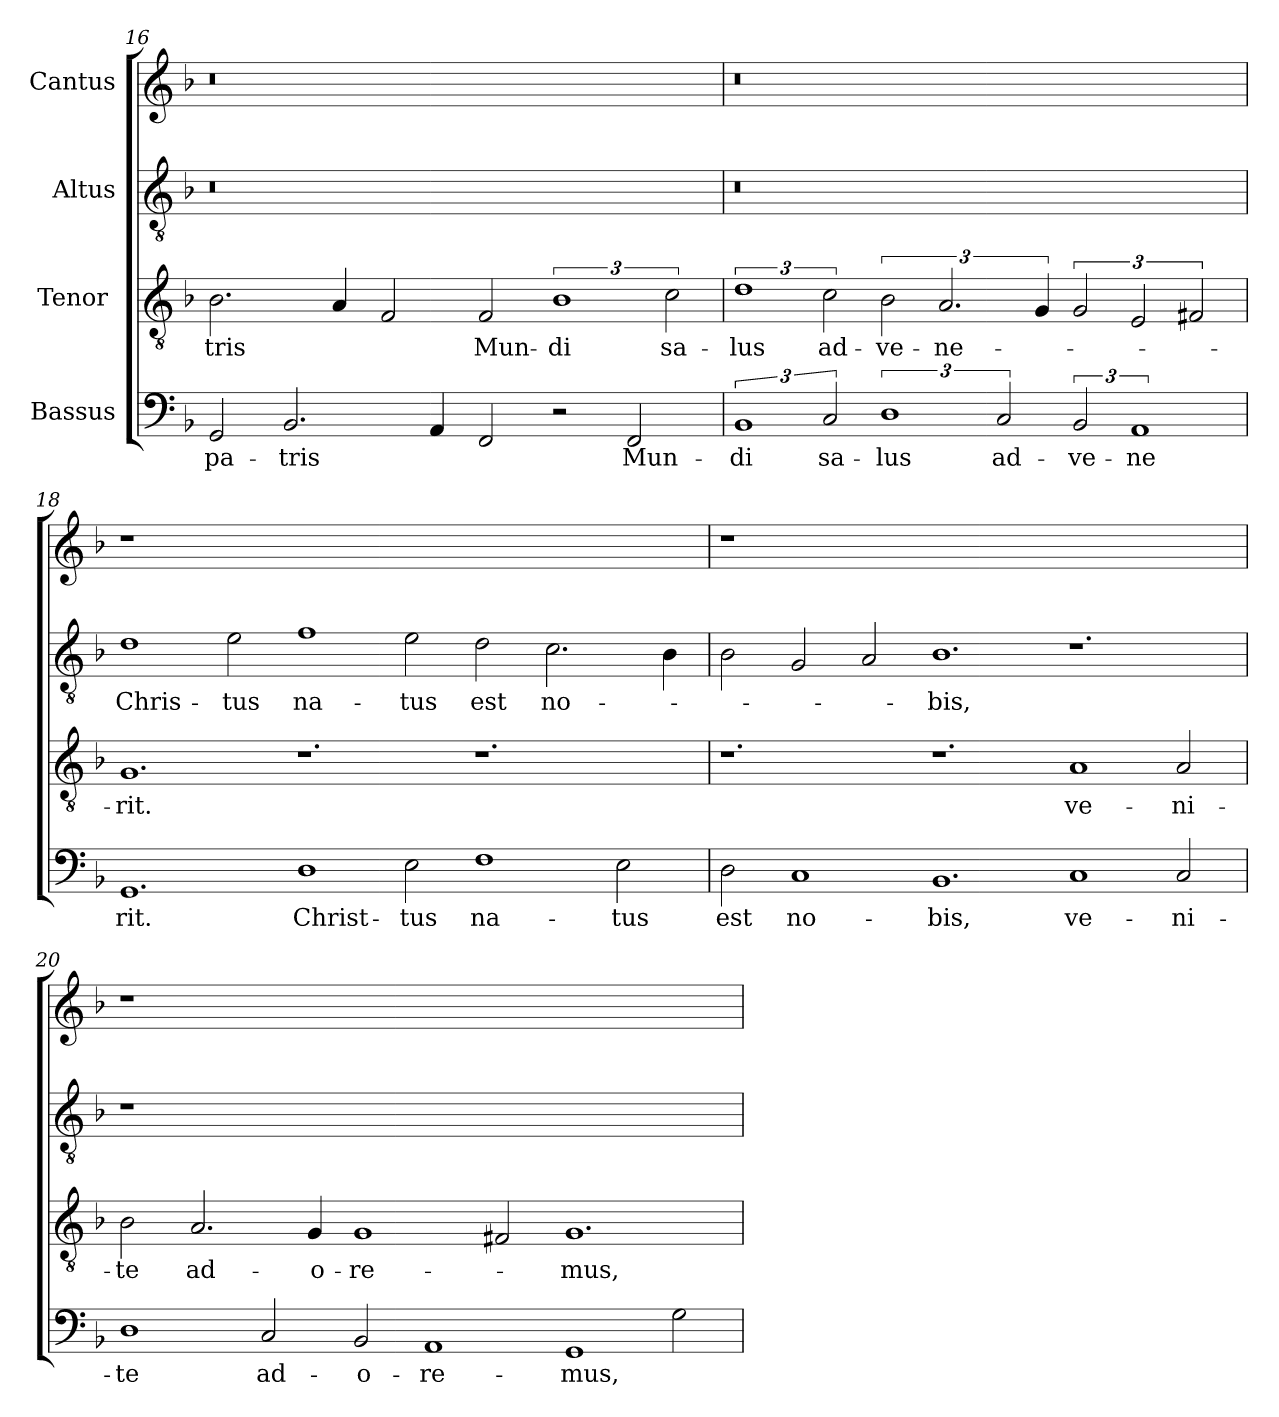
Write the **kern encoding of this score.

**kern	**text	**kern	**text	**kern	**text	**kern
*part4	*part4	*part3	*part3	*part2	*part2	*part1
*staff4	*staff4	*staff3	*staff3	*staff2	*staff2	*staff1
*I"Bassus	*	*I"Tenor 	*	*I"Altus	*	*I"Cantus
!!LO:PB:g=z
*clefF4	*	*clefGv2	*	*clefGv2	*	*clefG2
*k[b-]	*	*k[b-]	*	*k[b-]	*	*k[b-]
*F:	*	*F:	*	*F:	*	*F:
=16	=16	=16	=16	=16	=16	=16
2GG/	pa-	2.B-\	-tris	0r	.	0r
2.BB-/	-tris	.	.	.	.	.
.	.	4A/	.	.	.	.
.	.	2F/	.	.	.	.
4AA/	.	.	.	.	.	.
2FF/	.	2F/	Mun-	.	.	.
2r	.	3%2B-\	-di	1ryy	.	1ryy
2FF/	Mun-	.	.	.	.	.
.	.	3c\	sa-	.	.	.
=17	=17	=17	=17	=17	=17	=17
3%2BB-/	-di	3%2d\	-lus	0r	.	0r
3C/	sa-	3c\	ad-	.	.	.
3%2D\	-lus	3B-\	-ve-	.	.	.
.	.	3.A/	-ne-	.	.	.
3C/	ad-	.	.	.	.	.
.	.	6G/	.	.	.	.
3BB-/	-ve-	3G/	.	1ryy	.	1ryy
3%2AA/	-ne	3E/	.	.	.	.
.	.	3F#X/	.	.	.	.
=18	=18	=18	=18	=18	=18	=18
1.GG/	rit.	1.G/	-rit.	1d\	Chris-	1r
.	.	.	.	2e\	-tus	2%7ryy
1D\	Christ-	1.r	.	1f\	na-	.
2E\	-tus	.	.	2e\	-tus	.
1F\	na-	1.r	.	2d\	est	.
.	.	.	.	2.c\	no-	.
2E\	-tus	.	.	.	.	.
.	.	.	.	4B-\	.	.
=19	=19	=19	=19	=19	=19	=19
2D\	est	1.r	.	2B-\	.	1r
1C/	no-	.	.	2G/	.	.
.	.	.	.	2A/	.	2%7ryy
1.BB-/	-bis,	1.r	.	1.B-\	-bis,	.
1C/	ve-	1A/	ve-	1.r	.	.
2C/	-ni-	2A/	-ni-	.	.	.
!!LO:LB:g=z
=20	=20	=20	=20	=20	=20	=20
1D\	-te	2B-\	-te	1r	.	1r
.	.	2.A/	ad-	.	.	.
2C/	ad-	.	.	2%7ryy	.	2%7ryy
.	.	4G/	-o-	.	.	.
2BB-/	-o-	1G/	-re-	.	.	.
1AA/	-re-	.	.	.	.	.
.	.	2F#X/	.	.	.	.
1GG/	-mus,	1.G/	-mus,	.	.	.
2G\	.	.	.	.	.	.
=	=	=	=	=	=	=
*-	*-	*-	*-	*-	*-	*-
